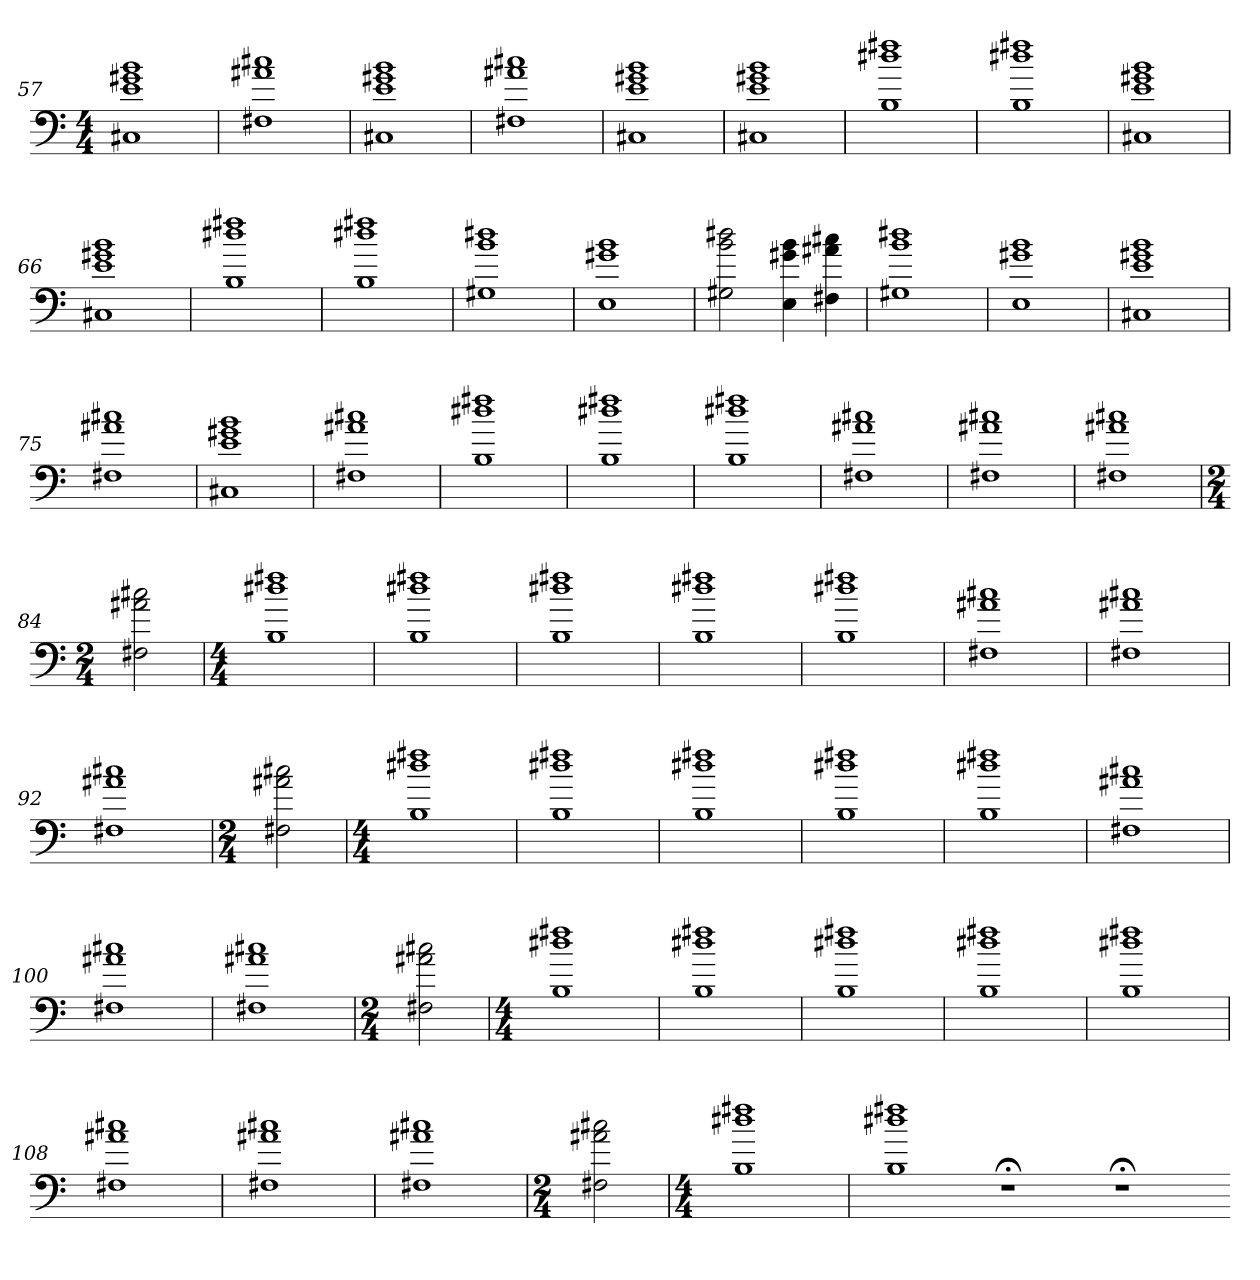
**kern
*part1
*staff1
*M4/4
=57
1C#X 1e 1g#X 1b
=58
1F#X 1a#X 1cc#X
=59
1C#X 1e 1g#X 1b
=60
1F#X 1a#X 1cc#X
=61
1C#X 1e 1g#X 1b
=62
1C#X 1e 1g#X 1b
=63
1B 1dd#X 1ff#X
=64
1B 1dd#X 1ff#X
=65
1C#X 1e 1g#X 1b
=66
1C#X 1e 1g#X 1b
=67
1B 1dd#X 1ff#X
=68
1B 1dd#X 1ff#X
=69
1G#X 1b 1dd#X
=70
1E 1g#X 1b
=71
2G#X 2b 2dd#X
4E 4g#X 4b
4F#X 4a#X 4cc#X
=72
1G#X 1b 1dd#X
=73
1E 1g#X 1b
=74
1C#X 1e 1g#X 1b
=75
1F#X 1a#X 1cc#X
=76
1C#X 1e 1g#X 1b
=77
1F#X 1a#X 1cc#X
=78
1B 1dd#X 1ff#X
=79
1B 1dd#X 1ff#X
=80
1B 1dd#X 1ff#X
=81
1F#X 1a#X 1cc#X
=82
1F#X 1a#X 1cc#X
=83
1F#X 1a#X 1cc#X
=84
*M2/4
2F#X 2a#X 2cc#X
=85
*M4/4
1B 1dd#X 1ff#X
=86
1B 1dd#X 1ff#X
=87
1B 1dd#X 1ff#X
=88
1B 1dd#X 1ff#X
=89
1B 1dd#X 1ff#X
=90
1F#X 1a#X 1cc#X
=91
1F#X 1a#X 1cc#X
=92
1F#X 1a#X 1cc#X
=93
*M2/4
2F#X 2a#X 2cc#X
=94
*M4/4
1B 1dd#X 1ff#X
=95
1B 1dd#X 1ff#X
=96
1B 1dd#X 1ff#X
=97
1B 1dd#X 1ff#X
=98
1B 1dd#X 1ff#X
=99
1F#X 1a#X 1cc#X
=100
1F#X 1a#X 1cc#X
=101
1F#X 1a#X 1cc#X
=102
*M2/4
2F#X 2a#X 2cc#X
=103
*M4/4
1B 1dd#X 1ff#X
=104
1B 1dd#X 1ff#X
=105
1B 1dd#X 1ff#X
=106
1B 1dd#X 1ff#X
=107
1B 1dd#X 1ff#X
=108
1F#X 1a#X 1cc#X
=109
1F#X 1a#X 1cc#X
=110
1F#X 1a#X 1cc#X
=111
*M2/4
2F#X 2a#X 2cc#X
=112
*M4/4
1B 1dd#X 1ff#X
=113
1B 1dd#X 1ff#X
1r;<
1r;<
=-
*-
